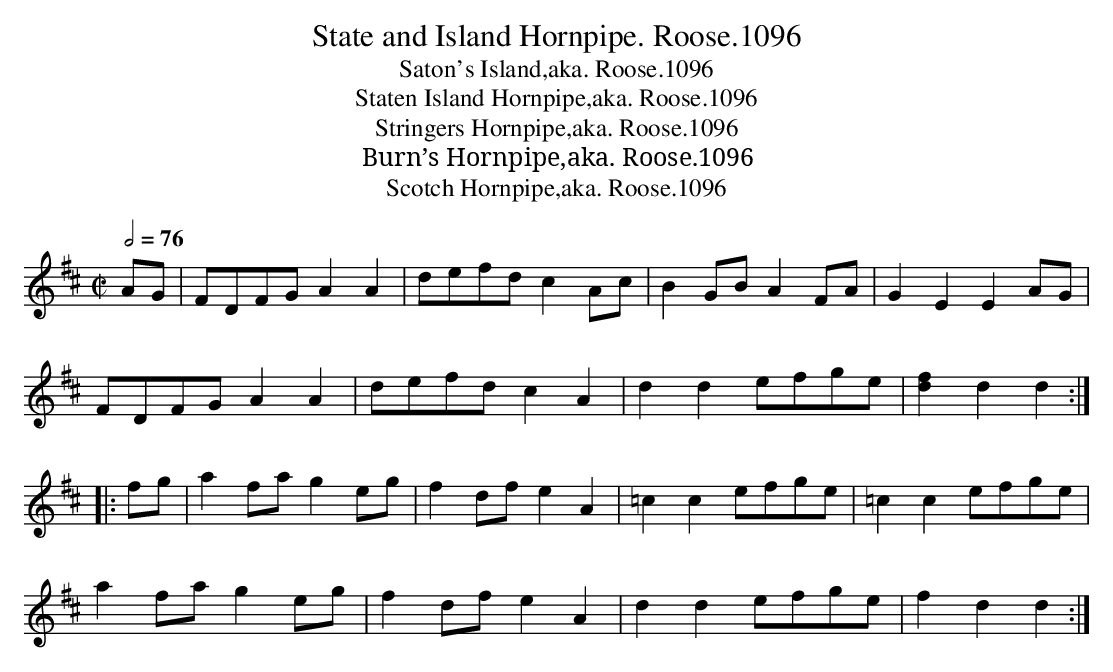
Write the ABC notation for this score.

X:1
T:State and Island Hornpipe. Roose.1096
T:Saton's Island,aka. Roose.1096
T:Staten Island Hornpipe,aka. Roose.1096
T:Stringers Hornpipe,aka. Roose.1096
T:Burn’s Hornpipe,aka. Roose.1096
T:Scotch Hornpipe,aka. Roose.1096
Q:1/2=76
M:C|
L:1/8
K:D
AG|FDFG A2A2|defd c2Ac|B2GB A2FA|G2E2 E2AG|
FDFG A2A2|defd c2A2|d2d2 efge|[f2d2]d2 d2:|
|:fg|a2fa g2eg|f2df e2A2|=c2c2 efge|=c2c2 efge|
a2fa g2eg|f2df e2A2|d2d2 efge|f2d2 d2:|
